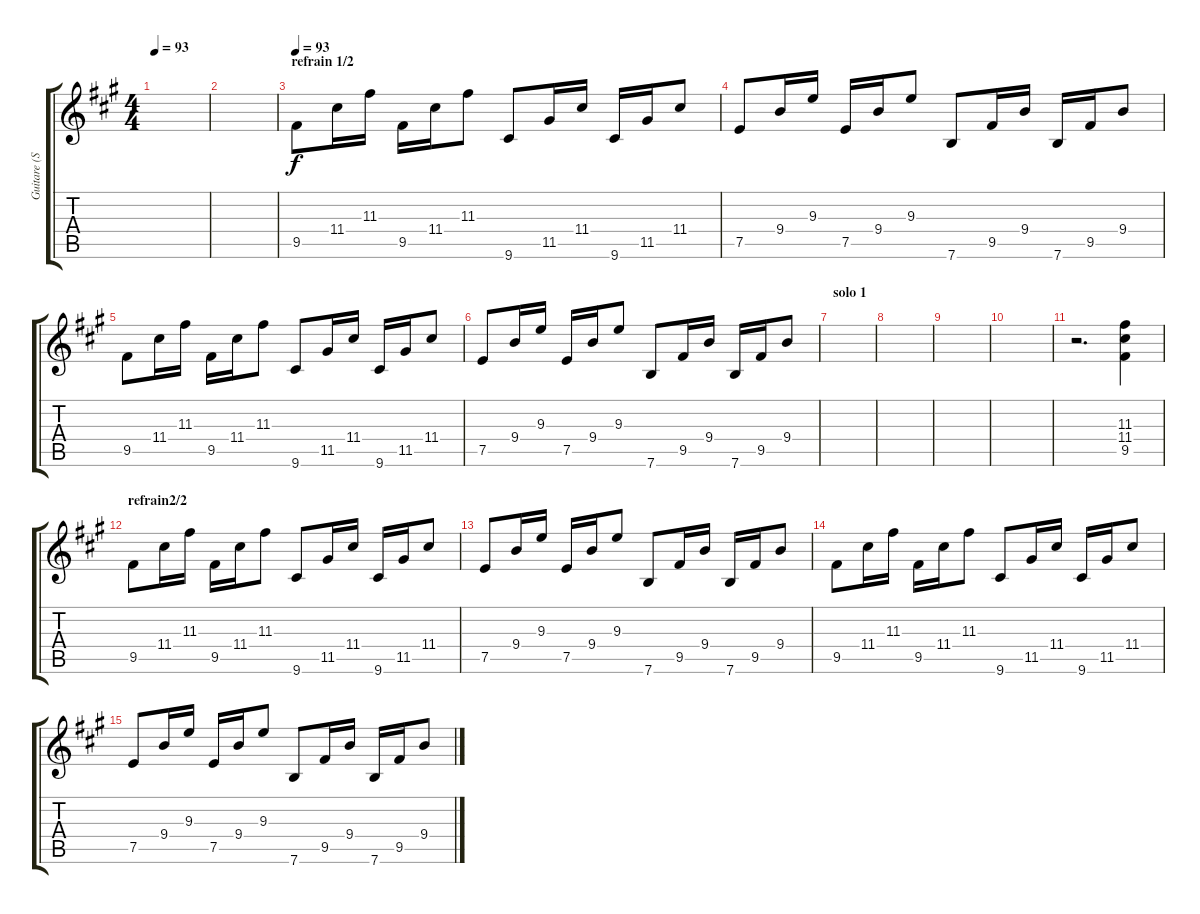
\track ("Guitare (Syl20)" "Guitare (S") {instrument distortionguitar}
\staff {score tabs}
\tuning (E4 B3 G3 D3 A2 E2) {hide}
\ts (4 4)
\tempo 93
\clef g2
\ks a
|
|
\section ("" "refrain 1/2")
\tempo 93
9.5.8 11.4.16 11.3.16 9.5.16 11.4.16 11.3.8 9.6.8 11.5.16 11.4.16 9.6.16 11.5.16 11.4.8 |
7.5.8 9.4.16 9.3.16 7.5.16 9.4.16 9.3.8 7.6.8 9.5.16 9.4.16 7.6.16 9.5.16 9.4.8 |
9.5.8 11.4.16 11.3.16 9.5.16 11.4.16 11.3.8 9.6.8 11.5.16 11.4.16 9.6.16 11.5.16 11.4.8 |
7.5.8 9.4.16 9.3.16 7.5.16 9.4.16 9.3.8 7.6.8 9.5.16 9.4.16 7.6.16 9.5.16 9.4.8 |
\section ("" "solo 1")
|
|
|
|
r.2{d} (11.3 11.4 9.5).4 |
\section ("" "refrain2/2")
9.5.8 11.4.16 11.3.16 9.5.16 11.4.16 11.3.8 9.6.8 11.5.16 11.4.16 9.6.16 11.5.16 11.4.8 |
7.5.8 9.4.16 9.3.16 7.5.16 9.4.16 9.3.8 7.6.8 9.5.16 9.4.16 7.6.16 9.5.16 9.4.8 |
9.5.8 11.4.16 11.3.16 9.5.16 11.4.16 11.3.8 9.6.8 11.5.16 11.4.16 9.6.16 11.5.16 11.4.8 |
7.5.8 9.4.16 9.3.16 7.5.16 9.4.16 9.3.8 7.6.8 9.5.16 9.4.16 7.6.16 9.5.16 9.4.8
